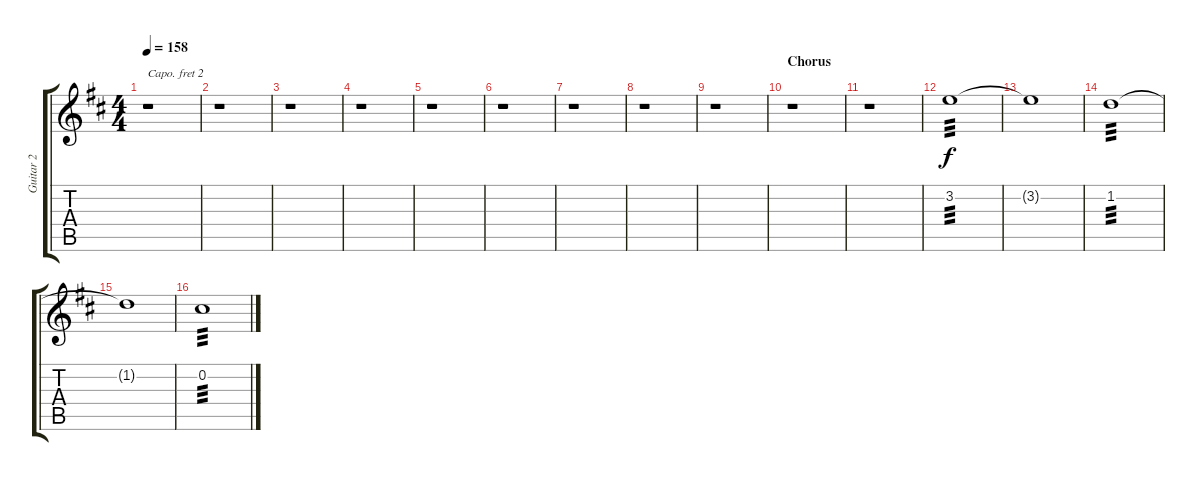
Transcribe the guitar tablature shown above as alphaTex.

\track ("Guitar 2" "Guitar 2") {instrument acousticguitarnylon}
\staff {score tabs}
\capo 2
\tuning (E4 B3 G3 D3 A2 E2) {hide}
\ts (4 4)
\tempo 158
\clef g2
\ks d
r.1{dy f} |
r.1 |
r.1 |
r.1 |
r.1 |
r.1 |
r.1 |
r.1 |
r.1 |
\section ("" "Chorus")
r.1 |
r.1 |
3.2.1{tp 3} |
3.2{t}.1 |
1.2.1{tp 3} |
1.2{t}.1 |
0.2.1{tp 3}
